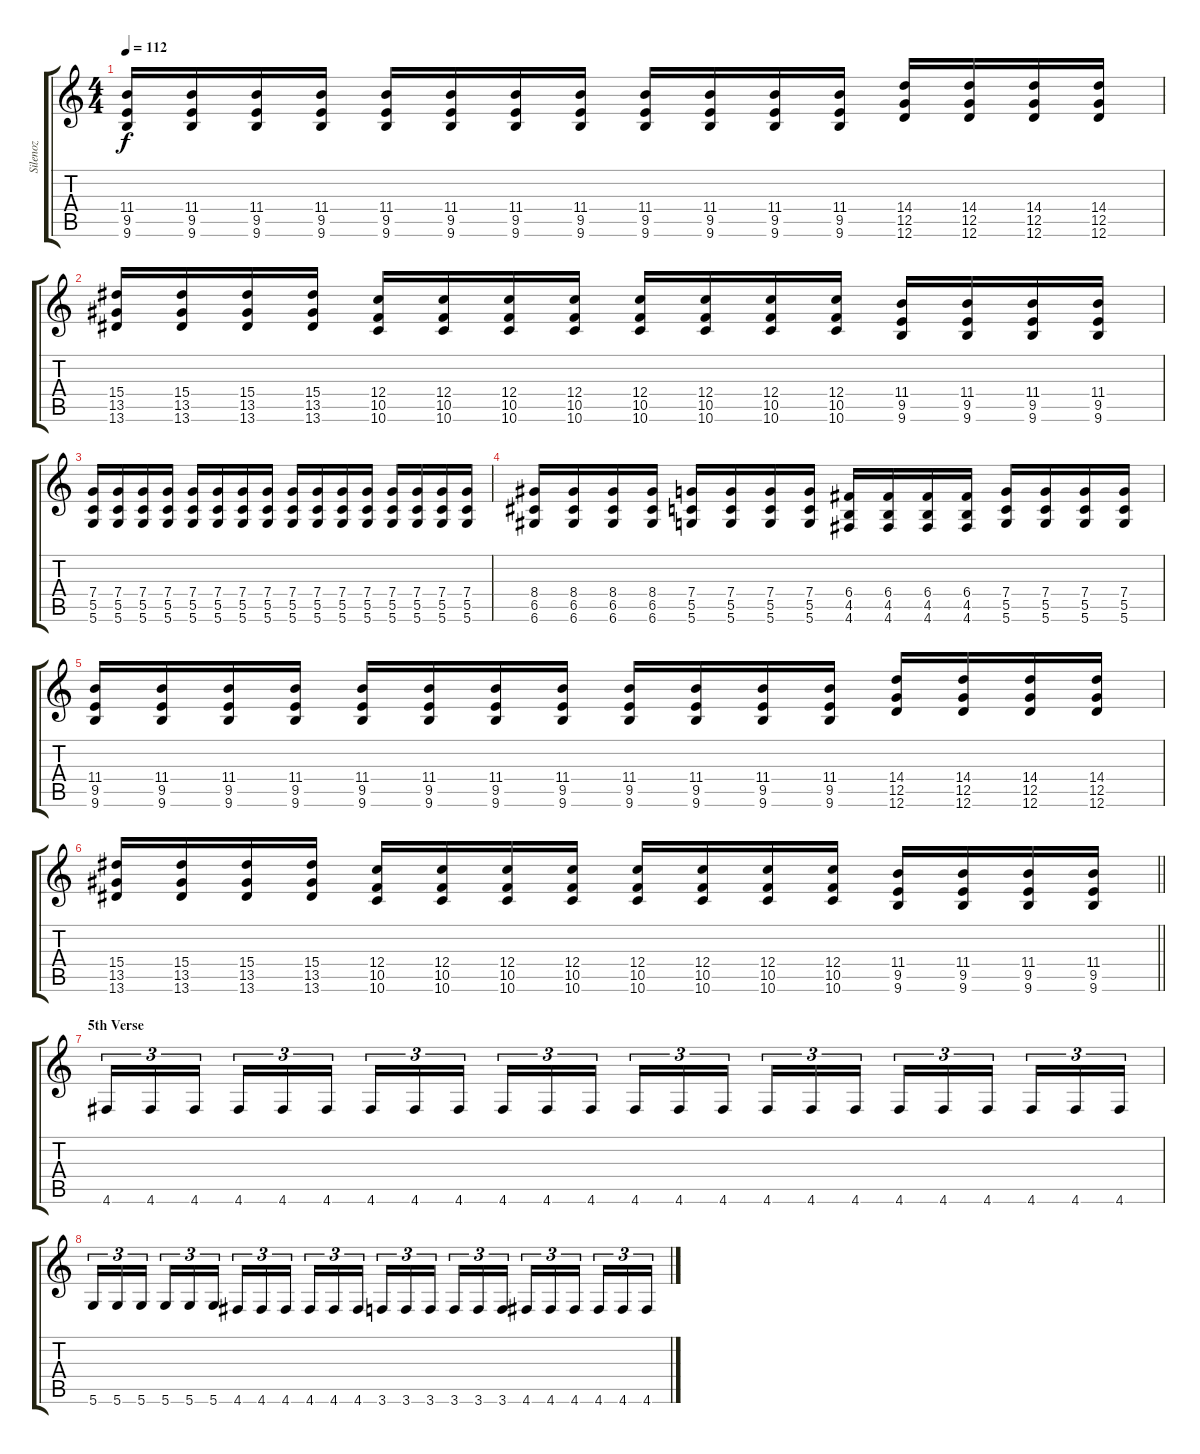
\track ("Silenoz" "Silenoz") {instrument distortionguitar}
\staff {score tabs}
\tuning (D4 A3 F3 C3 G2 D2) {hide}
\ts (4 4)
\tempo 112
\clef g2
\ks c
(11.4 9.5 9.6).16{dy f} (11.4 9.5 9.6).16 (11.4 9.5 9.6).16 (11.4 9.5 9.6).16 (11.4 9.5 9.6).16 (11.4 9.5 9.6).16 (11.4 9.5 9.6).16 (11.4 9.5 9.6).16 (11.4 9.5 9.6).16 (11.4 9.5 9.6).16 (11.4 9.5 9.6).16 (11.4 9.5 9.6).16 (14.4 12.5 12.6).16 (14.4 12.5 12.6).16 (14.4 12.5 12.6).16 (14.4 12.5 12.6).16 |
(15.4 13.5 13.6).16 (15.4 13.5 13.6).16 (15.4 13.5 13.6).16 (15.4 13.5 13.6).16 (12.4 10.5 10.6).16 (12.4 10.5 10.6).16 (12.4 10.5 10.6).16 (12.4 10.5 10.6).16 (12.4 10.5 10.6).16 (12.4 10.5 10.6).16 (12.4 10.5 10.6).16 (12.4 10.5 10.6).16 (11.4 9.5 9.6).16 (11.4 9.5 9.6).16 (11.4 9.5 9.6).16 (11.4 9.5 9.6).16 |
(7.4 5.5 5.6).16 (7.4 5.5 5.6).16 (7.4 5.5 5.6).16 (7.4 5.5 5.6).16 (7.4 5.5 5.6).16 (7.4 5.5 5.6).16 (7.4 5.5 5.6).16 (7.4 5.5 5.6).16 (7.4 5.5 5.6).16 (7.4 5.5 5.6).16 (7.4 5.5 5.6).16 (7.4 5.5 5.6).16 (7.4 5.5 5.6).16 (7.4 5.5 5.6).16 (7.4 5.5 5.6).16 (7.4 5.5 5.6).16 |
(8.4 6.5 6.6).16 (8.4 6.5 6.6).16 (8.4 6.5 6.6).16 (8.4 6.5 6.6).16 (7.4 5.5 5.6).16 (7.4 5.5 5.6).16 (7.4 5.5 5.6).16 (7.4 5.5 5.6).16 (6.4 4.5 4.6).16 (6.4 4.5 4.6).16 (6.4 4.5 4.6).16 (6.4 4.5 4.6).16 (7.4 5.5 5.6).16 (7.4 5.5 5.6).16 (7.4 5.5 5.6).16 (7.4 5.5 5.6).16 |
(11.4 9.5 9.6).16 (11.4 9.5 9.6).16 (11.4 9.5 9.6).16 (11.4 9.5 9.6).16 (11.4 9.5 9.6).16 (11.4 9.5 9.6).16 (11.4 9.5 9.6).16 (11.4 9.5 9.6).16 (11.4 9.5 9.6).16 (11.4 9.5 9.6).16 (11.4 9.5 9.6).16 (11.4 9.5 9.6).16 (14.4 12.5 12.6).16 (14.4 12.5 12.6).16 (14.4 12.5 12.6).16 (14.4 12.5 12.6).16 |
\barLineRight lightlight
(15.4 13.5 13.6).16 (15.4 13.5 13.6).16 (15.4 13.5 13.6).16 (15.4 13.5 13.6).16 (12.4 10.5 10.6).16 (12.4 10.5 10.6).16 (12.4 10.5 10.6).16 (12.4 10.5 10.6).16 (12.4 10.5 10.6).16 (12.4 10.5 10.6).16 (12.4 10.5 10.6).16 (12.4 10.5 10.6).16 (11.4 9.5 9.6).16 (11.4 9.5 9.6).16 (11.4 9.5 9.6).16 (11.4 9.5 9.6).16 |
\section ("" "5th Verse")
4.6.16{tu (3 2)} 4.6.16{tu (3 2)} 4.6.16{tu (3 2) beam splitsecondary} 4.6.16{tu (3 2)} 4.6.16{tu (3 2)} 4.6.16{tu (3 2)} 4.6.16{tu (3 2)} 4.6.16{tu (3 2)} 4.6.16{tu (3 2) beam splitsecondary} 4.6.16{tu (3 2)} 4.6.16{tu (3 2)} 4.6.16{tu (3 2)} 4.6.16{tu (3 2)} 4.6.16{tu (3 2)} 4.6.16{tu (3 2) beam splitsecondary} 4.6.16{tu (3 2)} 4.6.16{tu (3 2)} 4.6.16{tu (3 2)} 4.6.16{tu (3 2)} 4.6.16{tu (3 2)} 4.6.16{tu (3 2) beam splitsecondary} 4.6.16{tu (3 2)} 4.6.16{tu (3 2)} 4.6.16{tu (3 2)} |
5.6.16{tu (3 2)} 5.6.16{tu (3 2)} 5.6.16{tu (3 2) beam splitsecondary} 5.6.16{tu (3 2)} 5.6.16{tu (3 2)} 5.6.16{tu (3 2)} 4.6.16{tu (3 2)} 4.6.16{tu (3 2)} 4.6.16{tu (3 2) beam splitsecondary} 4.6.16{tu (3 2)} 4.6.16{tu (3 2)} 4.6.16{tu (3 2)} 3.6.16{tu (3 2)} 3.6.16{tu (3 2)} 3.6.16{tu (3 2) beam splitsecondary} 3.6.16{tu (3 2)} 3.6.16{tu (3 2)} 3.6.16{tu (3 2)} 4.6.16{tu (3 2)} 4.6.16{tu (3 2)} 4.6.16{tu (3 2) beam splitsecondary} 4.6.16{tu (3 2)} 4.6.16{tu (3 2)} 4.6.16{tu (3 2)}
